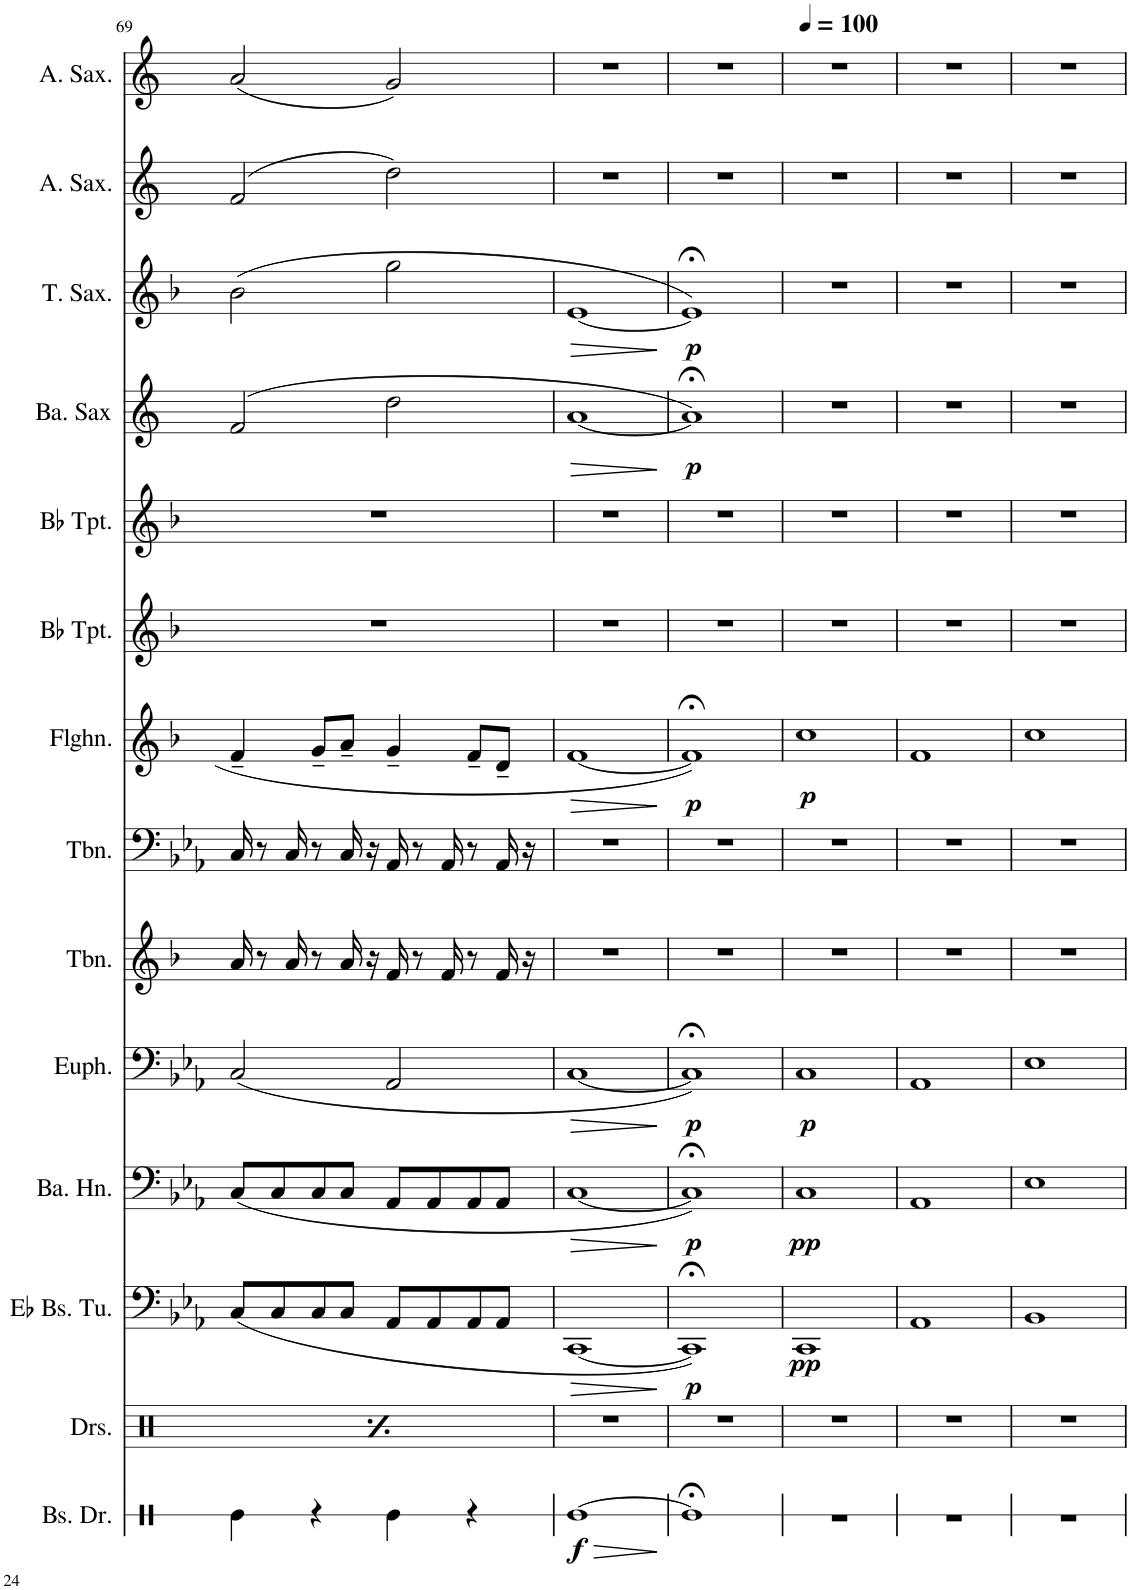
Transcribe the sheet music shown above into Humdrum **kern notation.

**kern	**dynam	**kern	**kern	**dynam	**kern	**dynam	**kern	**dynam	**kern	**kern	**kern	**dynam	**kern	**kern	**kern	**dynam	**kern	**dynam	**kern	**kern
*part14	*part14	*part13	*part12	*part12	*part11	*part11	*part10	*part10	*part9	*part8	*part7	*part7	*part6	*part5	*part4	*part4	*part3	*part3	*part2	*part1
*staff14	*staff14	*staff13	*staff12	*staff12	*staff11	*staff11	*staff10	*staff10	*staff9	*staff8	*staff7	*staff7	*staff6	*staff5	*staff4	*staff4	*staff3	*staff3	*staff2	*staff1
*I"Bas-drum	*	*I"Drumset	*I"Bas-tuba in Eb	*	*I"Bariton-hoorn	*	*I"Euphonium	*	*I"Trombone	*I"Trombone	*I"Flügelhorn	*	*I"Trompet in Bb	*I"Trompet in Bb	*I"Bariton-saxofoon	*	*I"Tenor-saxofoon	*	*I"Alt-saxofoon	*I"Alt-saxofoon
*I'Bs. Dr.	*	*I'Drs.	*	*	*I'Ba. Hn.	*	*I'Euph.	*	*I'Tbn.	*I'Tbn.	*I'Flghn.	*	*	*	*I'Ba. Sax	*	*I'T. Sax.	*	*I'A. Sax.	*I'A. Sax.
!!LO:PB:g=z
*clefX	*	*clefX	*clefF4	*	*clefF4	*	*clefF4	*	*clefG2	*clefF4	*clefG2	*	*clefG2	*clefG2	*clefG2	*	*clefG2	*	*clefG2	*clefG2
*	*	*	*	*	*Trd4c7	*	*	*	*Trd8c14	*	*Trd1c2	*	*Trd1c2	*Trd1c2	*Trd12c21	*	*Trd8c14	*	*Trd5c9	*Trd5c9
*k[]	*	*k[]	*k[b-e-a-]	*	*k[b-e-a-]	*	*k[b-e-a-]	*	*k[b-]	*k[b-e-a-]	*k[b-]	*	*k[b-]	*k[b-]	*k[]	*	*k[b-]	*	*k[]	*k[]
*M4/4	*	*M4/4	*M4/4	*	*M4/4	*	*M4/4	*	*M4/4	*M4/4	*M4/4	*	*M4/4	*M4/4	*M4/4	*	*M4/4	*	*M4/4	*M4/4
=69	=69	=69	=69	=69	=69	=69	=69	=69	=69	=69	=69	=69	=69	=69	=69	=69	=69	=69	=69	=69
*	*	*^	*	*	*	*	*	*	*	*	*	*	*	*	*	*	*	*	*	*
4Re\	.	8Rcc\	4Rf\	8C/L	.	(8C/L	.	(2C/	.	16a/	16C/	4f~/	.	1r	1r	(2f/	.	(2b-\	.	(2f/	(2a/
.	.	.	.	.	.	.	.	.	.	8r	8r	.	.	.	.	.	.	.	.	.	.
.	.	16r	.	8C/	.	8C/	.	.	.	.	.	.	.	.	.	.	.	.	.	.	.
.	.	16Rcc\	.	.	.	.	.	.	.	16a/	16C/	.	.	.	.	.	.	.	.	.	.
4r	.	8Rcc\L	4Rf\	8C/	.	8C/	.	.	.	8r	8r	8g~/L	.	.	.	.	.	.	.	.	.
.	.	8Rcc\J	.	8C/J	.	8C/J	.	.	.	16a/	16C/	8a~/J	.	.	.	.	.	.	.	.	.
.	.	.	.	.	.	.	.	.	.	16r	16r	.	.	.	.	.	.	.	.	.	.
4Re\	.	8Rcc\	4Rf\	8AA-/L	.	8AA-/L	.	2AA-/	.	16f/	16AA-/	4g~/	.	.	.	2dd\	.	2gg\	.	2dd\)	2g/)
.	.	.	.	.	.	.	.	.	.	8r	8r	.	.	.	.	.	.	.	.	.	.
.	.	16r	.	8AA-/	.	8AA-/	.	.	.	.	.	.	.	.	.	.	.	.	.	.	.
.	.	16Rcc\	.	.	.	.	.	.	.	16f/	16AA-/	.	.	.	.	.	.	.	.	.	.
4r	.	8Rcc\L	4Rf\	8AA-/	.	8AA-/	.	.	.	8r	8r	8f~/L	.	.	.	.	.	.	.	.	.
.	.	8Rcc\J	.	8AA-/J	.	8AA-/J	.	.	.	16f/	16AA-/	8d~/J	.	.	.	.	.	.	.	.	.
.	.	.	.	.	.	.	.	.	.	16r	16r	.	.	.	.	.	.	.	.	.	.
*	*	*v	*v	*	*	*	*	*	*	*	*	*	*	*	*	*	*	*	*	*	*
=70	=70	=70	=70	=70	=70	=70	=70	=70	=70	=70	=70	=70	=70	=70	=70	=70	=70	=70	=70	=70
!	!LO:HP:b	!	!	!LO:HP:b	!	!LO:HP:b	!	!LO:HP:b	!	!	!	!LO:HP:b	!	!	!	!LO:HP:b	!	!LO:HP:b	!	!
!	!LO:DY:n=1:b	!	!	!	!	!	!	!	!	!	!	!	!	!	!	!	!	!	!	!
[1Re	> f	1r	[1CC	>	[1C	>	[1C	>	1r	1r	[1f	>	1r	1r	[1a	>	[1e	>	1r	1r
.	]	.	.	]	.	]	.	]	.	.	.	]	.	.	.	]	.	]	.	.
=71	=71	=71	=71	=71	=71	=71	=71	=71	=71	=71	=71	=71	=71	=71	=71	=71	=71	=71	=71	=71
!	!	!	!	!LO:DY:b	!	!LO:DY:b	!	!LO:DY:b	!	!	!	!LO:DY:b	!	!	!	!LO:DY:b	!	!LO:DY:b	!	!
1Re;<]	.	1r	1CC;<]	p	1C;<])	p	1C;<])	p	1r	1r	1f;<]	p	1r	1r	1a;<])	p	1e;<])	p	1r	1r
=72	=72	=72	=72	=72	=72	=72	=72	=72	=72	=72	=72	=72	=72	=72	=72	=72	=72	=72	=72	=72
*	*	*	*	*	*	*	*	*	*	*	*	*	*	*	*	*	*	*	*	*MM100
!	!	!	!	!LO:DY:b	!	!LO:DY:b	!	!LO:DY:b	!	!	!	!LO:DY:b	!	!	!	!	!	!	!	!
1r	.	1r	1CC	pp	1C	pp	1C	p	1r	1r	1cc	p	1r	1r	1r	.	1r	.	1r	1r
=73	=73	=73	=73	=73	=73	=73	=73	=73	=73	=73	=73	=73	=73	=73	=73	=73	=73	=73	=73	=73
1r	.	1r	1AA-	.	1AA-	.	1AA-	.	1r	1r	1f	.	1r	1r	1r	.	1r	.	1r	1r
=74	=74	=74	=74	=74	=74	=74	=74	=74	=74	=74	=74	=74	=74	=74	=74	=74	=74	=74	=74	=74
1r	.	1r	1BB-	.	1E-	.	1E-	.	1r	1r	1cc	.	1r	1r	1r	.	1r	.	1r	1r
=	=	=	=	=	=	=	=	=	=	=	=	=	=	=	=	=	=	=	=	=
*-	*-	*-	*-	*-	*-	*-	*-	*-	*-	*-	*-	*-	*-	*-	*-	*-	*-	*-	*-	*-
